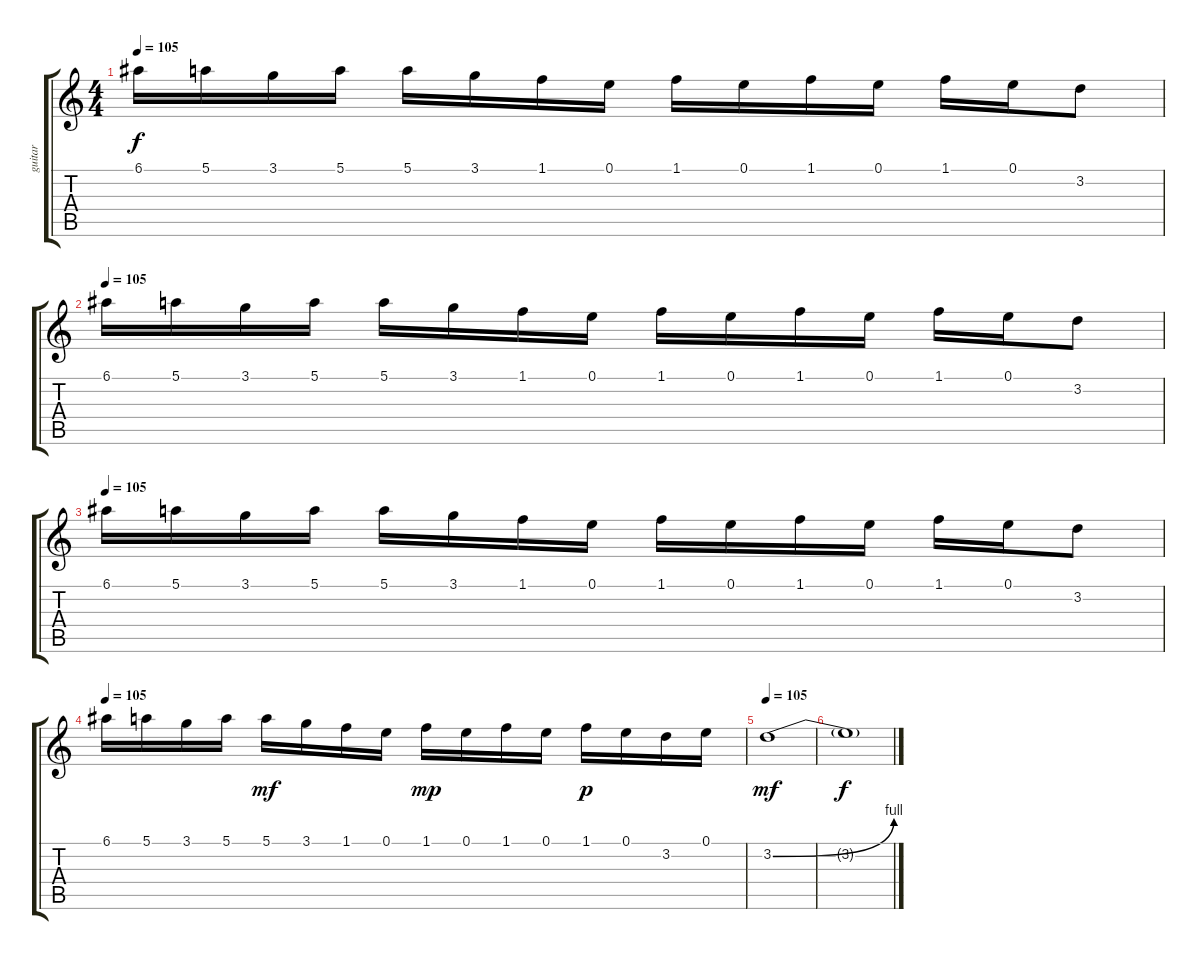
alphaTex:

\track ("guitar" "guitar") {instrument distortionguitar}
\staff {score tabs}
\tuning (E4 B3 G3 D3 A2 E2) {hide}
\ts (4 4)
\tempo 105
\clef g2
\ks c
6.1.16{dy f} 5.1.16 3.1.16 5.1.16 5.1.16 3.1.16 1.1.16 0.1.16 1.1.16 0.1.16 1.1.16 0.1.16 1.1.16 0.1.16 3.2.8 |
\tempo 105
6.1.16 5.1.16 3.1.16 5.1.16 5.1.16 3.1.16 1.1.16 0.1.16 1.1.16 0.1.16 1.1.16 0.1.16 1.1.16 0.1.16 3.2.8 |
\tempo 105
6.1.16 5.1.16 3.1.16 5.1.16 5.1.16 3.1.16 1.1.16 0.1.16 1.1.16 0.1.16 1.1.16 0.1.16 1.1.16 0.1.16 3.2.8 |
\tempo 105
6.1.16 5.1.16 3.1.16 5.1.16 5.1.16{dy mf} 3.1.16 1.1.16 0.1.16 1.1.16{dy mp} 0.1.16 1.1.16 0.1.16 1.1.16{dy p} 0.1.16 3.2.16 0.1.16 |
\tempo 105
3.2{be (bend 0 0 60 4)}.1{dy mf volume 5} |
3.2{t}.1{dy f}
